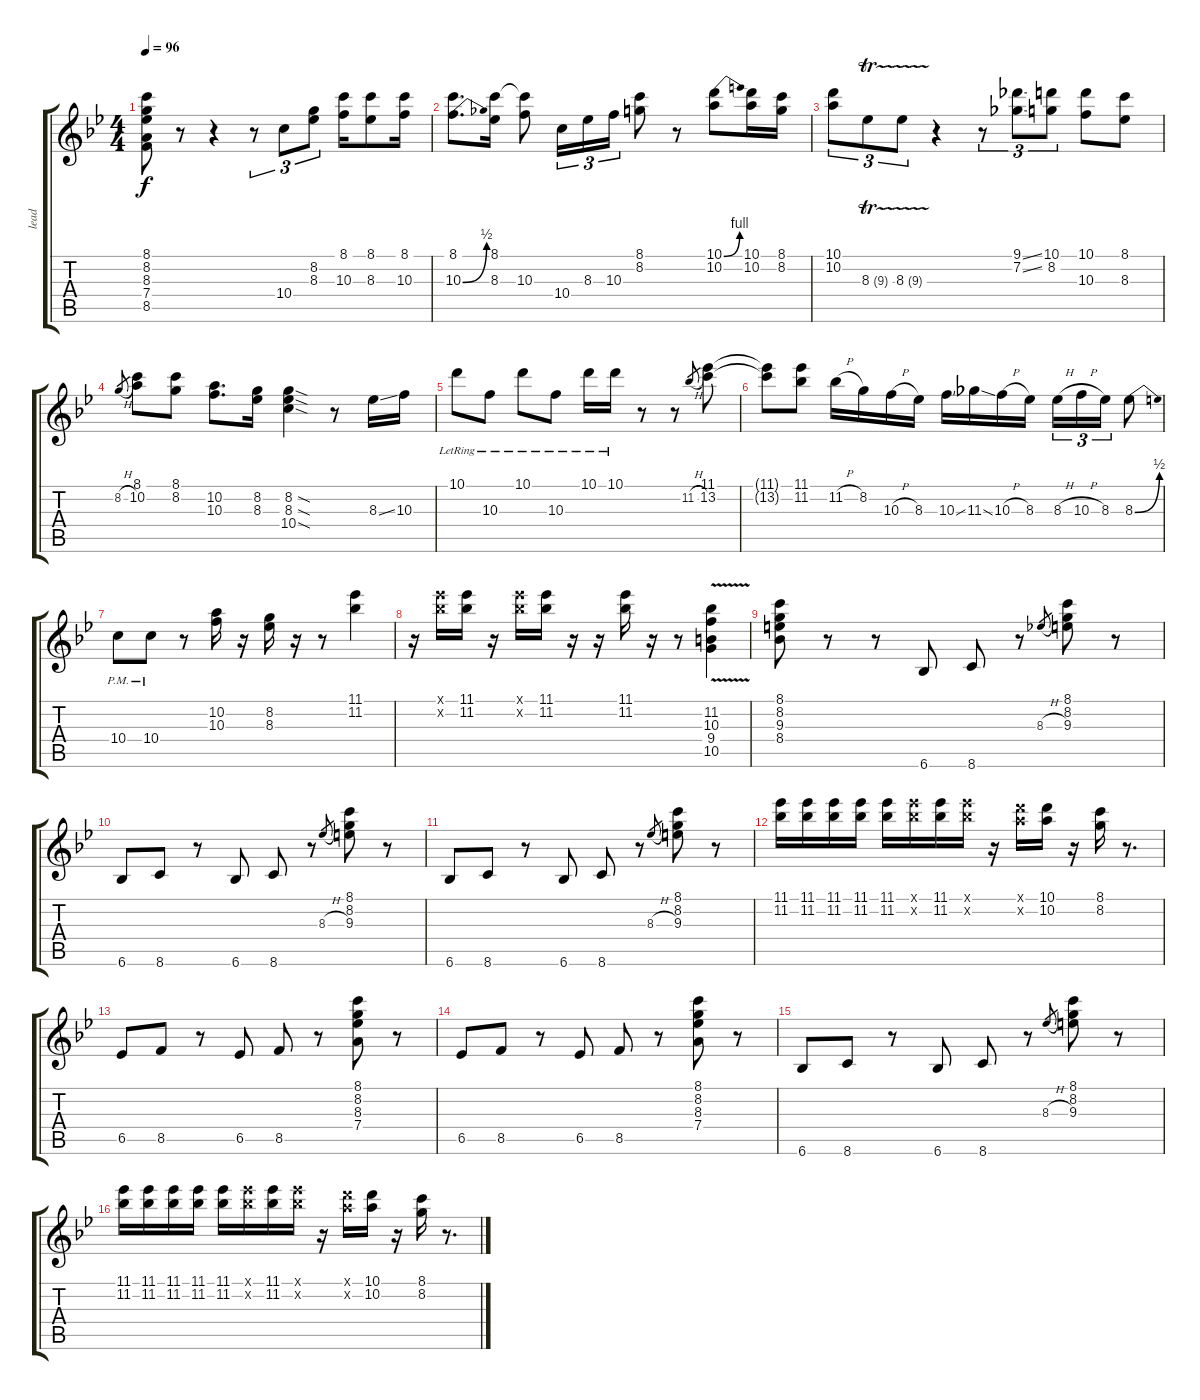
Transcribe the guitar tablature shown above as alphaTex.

\track ("lead" "lead") {instrument overdrivenguitar}
\staff {score tabs}
\tuning (E4 B3 G3 D3 A2 E2) {hide}
\ts (4 4)
\tempo 96
\clef g2
\ks bb
(8.1 8.2 8.3 7.4 8.5).8{dy f} r.8 r.4 r.8{tu (3 2)} 10.4.8{tu (3 2)} (8.2 8.3).8{tu (3 2)} (8.1 10.3).16 (8.1 8.3).8 (8.1 10.3).16 |
(8.1 10.3{be (bend 0 0 60 2)}).8{d} (8.1 8.3).16 (8.1{t} 10.3).8 10.4.16{tu (3 2)} 8.3.16{tu (3 2)} 10.3.16{tu (3 2)} (8.1 8.2).8 r.8 (10.1{be (bend 0 0 60 4)} 10.2).8 (10.1 10.2).16 (8.1 8.2).16 |
(10.1 10.2).8{tu (3 2)} 8.3{tr (9 32)}.8{tu (3 2)} 8.3{tr (9 32)}.8{tu (3 2)} r.4 r.8{tu (3 2)} (9.1{ss} 7.2{ss}).8{tu (3 2)} (10.1 8.2).8{tu (3 2)} (10.1 10.3).8 (8.1 8.3).8 |
8.2{h}.8{gr} (8.1 10.2).8 (8.1 8.2).8 (10.2 10.3).8{d} (8.2 8.3).16 (8.2{sod} 8.3{sod} 10.4{sod}).4 r.8 8.3{ss}.16 10.3.16 |
10.1{lr}.8 10.3{lr}.8 10.1{lr}.8 10.3{lr}.8 10.1{lr}.16 10.1{lr}.16 r.8 r.8 11.2{h}.8{gr} (11.1 13.2).8 |
(11.1{t} 13.2{t}).8 (11.1 11.2).8 11.2{h}.16 8.2.16 10.3{h}.16 8.3.16 10.3{ss}.16 11.3{ss}.16 10.3{h}.16 8.3.16 8.3{h}.16{tu (3 2)} 10.3{h}.16{tu (3 2)} 8.3.16{tu (3 2)} 8.3{be (bend 0 0 60 2)}.8 |
10.4{pm}.8 10.4{pm}.8 r.8 (10.2 10.3).16 r.16 (8.2 8.3).16 r.16 r.8 (11.1 11.2).4 |
r.16 (11.1{x} 11.2{x}).16 (11.1 11.2).16 r.16 (11.1{x} 11.2{x}).16 (11.1 11.2).16 r.16 r.16 (11.1 11.2).16 r.16 r.8 (11.2{v} 10.3{v} 9.4{v} 10.5{v}).4 |
(8.1 8.2 9.3 8.4).8 r.8 r.8 6.6.8 8.6.8 r.8 8.3{h}.8{gr} (8.1 8.2 9.3).8 r.8 |
6.6.8 8.6.8 r.8 6.6.8 8.6.8 r.8 8.3{h}.8{gr} (8.1 8.2 9.3).8 r.8 |
6.6.8 8.6.8 r.8 6.6.8 8.6.8 r.8 8.3{h}.8{gr} (8.1 8.2 9.3).8 r.8 |
(11.1 11.2).16 (11.1 11.2).16 (11.1 11.2).16 (11.1 11.2).16 (11.1 11.2).16 (11.1{x} 11.2{x}).16 (11.1 11.2).16 (11.1{x} 11.2{x}).16 r.16 (10.1{x} 10.2{x}).16 (10.1 10.2).16 r.16 (8.1 8.2).16 r.8{d} |
6.5.8 8.5.8 r.8 6.5.8 8.5.8 r.8 (8.1 8.2 8.3 7.4).8 r.8 |
6.5.8 8.5.8 r.8 6.5.8 8.5.8 r.8 (8.1 8.2 8.3 7.4).8 r.8 |
6.6.8 8.6.8 r.8 6.6.8 8.6.8 r.8 8.3{h}.8{gr} (8.1 8.2 9.3).8 r.8 |
(11.1 11.2).16 (11.1 11.2).16 (11.1 11.2).16 (11.1 11.2).16 (11.1 11.2).16 (11.1{x} 11.2{x}).16 (11.1 11.2).16 (11.1{x} 11.2{x}).16 r.16 (10.1{x} 10.2{x}).16 (10.1 10.2).16 r.16 (8.1 8.2).16 r.8{d}
